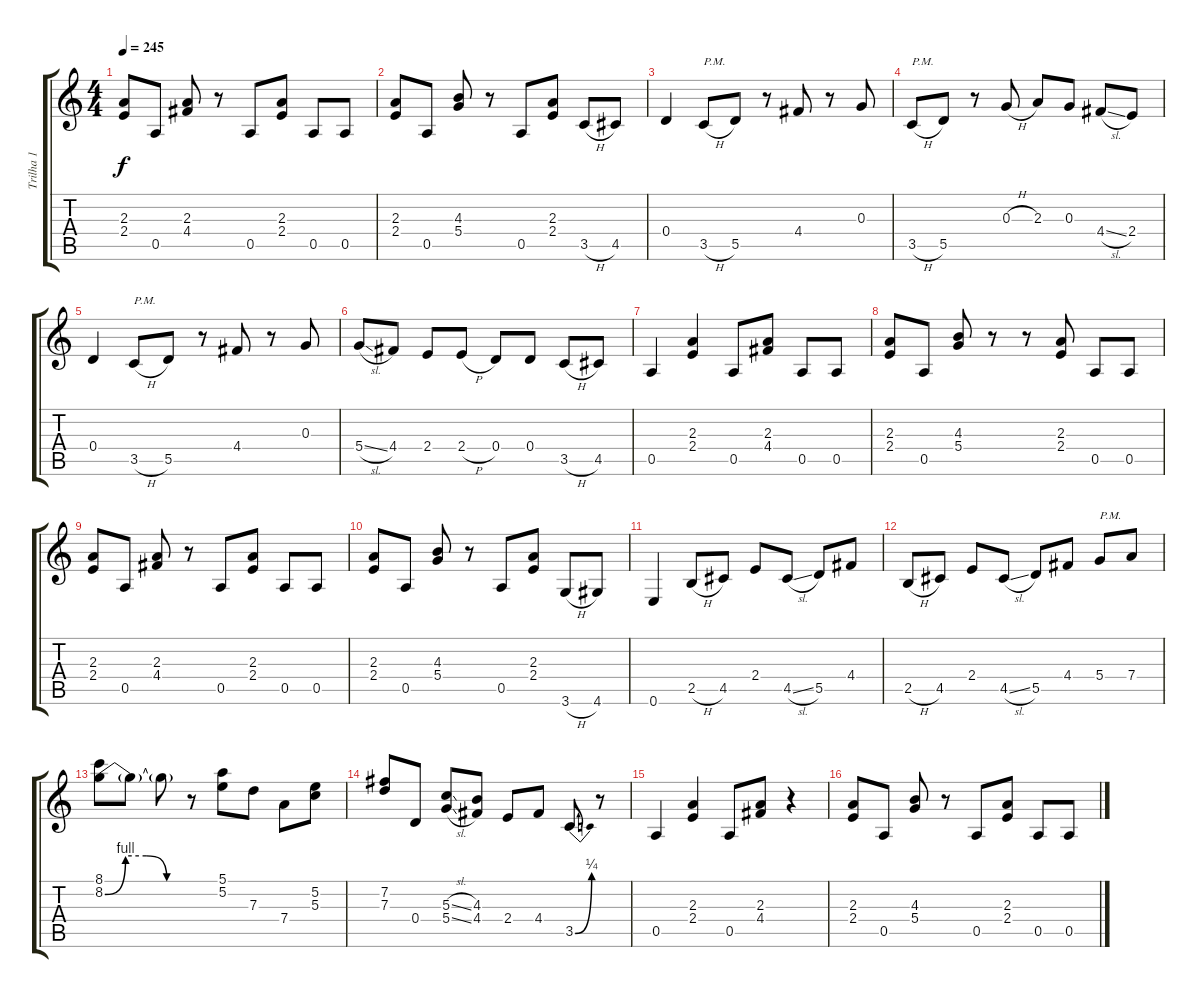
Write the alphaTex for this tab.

\track ("Trilha 1" "Trilha 1") {instrument electricguitarclean}
\staff {score tabs}
\tuning (E4 B3 G3 D3 A2 E2) {hide}
\ts (4 4)
\tempo 245
\clef g2
\ks c
(2.3 2.4).8{dy f} 0.5.8 (2.3 4.4).8 r.8 0.5.8 (2.3 2.4).8 0.5.8 0.5.8 |
(2.3 2.4).8 0.5.8 (4.3 5.4).8 r.8 0.5.8 (2.3 2.4).8 3.5{h}.8 4.5.8 |
0.4.4 3.5{h}.8{txt "P.M." instrument electricguitarmuted} 5.5.8 r.8{instrument electricguitarclean} 4.4.8 r.8 0.3.8 |
3.5{h}.8{txt "P.M." instrument electricguitarmuted} 5.5.8 r.8{instrument electricguitarclean} 0.3{h}.8 2.3.8 0.3.8 4.4{sl}.8 2.4.8 |
0.4.4 3.5{h}.8{txt "P.M." instrument electricguitarmuted} 5.5.8 r.8{instrument electricguitarclean} 4.4.8 r.8 0.3.8 |
5.4{sl}.8 4.4.8 2.4.8 2.4{h}.8 0.4.8 0.4.8 3.5{h}.8 4.5.8 |
0.5.4 (2.3 2.4).4 0.5.8 (2.3 4.4).8 0.5.8 0.5.8 |
(2.3 2.4).8 0.5.8 (4.3 5.4).8 r.8 r.8 (2.3 2.4).8 0.5.8 0.5.8 |
(2.3 2.4).8 0.5.8 (2.3 4.4).8 r.8 0.5.8 (2.3 2.4).8 0.5.8 0.5.8 |
(2.3 2.4).8 0.5.8 (4.3 5.4).8 r.8 0.5.8 (2.3 2.4).8 3.6{h}.8 4.6.8 |
0.6.4 2.5{h}.8 4.5.8 2.4.8 4.5{sl}.8 5.5.8 4.4.8 |
2.5{h}.8 4.5.8 2.4.8 4.5{sl}.8 5.5.8 4.4.8 5.4.8{txt "P.M." instrument electricguitarmuted} 7.4.8 |
(8.1 8.2{be (custom 0 0 15 4 30 4 45 0 60 0)}).8{instrument electricguitarclean} 8.2{t}.8 8.2{t}.8 r.8 (5.1 5.2).8 7.3.8 7.4.8 (5.2 5.3).8 |
(7.2 7.3).8 0.4.8 (5.3{sl} 5.4{sl}).8 (4.3 4.4).8 2.4.8 4.4.8 3.5{be (bend 0 0 60 1)}.8 r.8 |
0.5.4 (2.3 2.4).4 0.5.8 (2.3 4.4).8 r.4 |
(2.3 2.4).8 0.5.8 (4.3 5.4).8 r.8 0.5.8 (2.3 2.4).8 0.5.8 0.5.8
